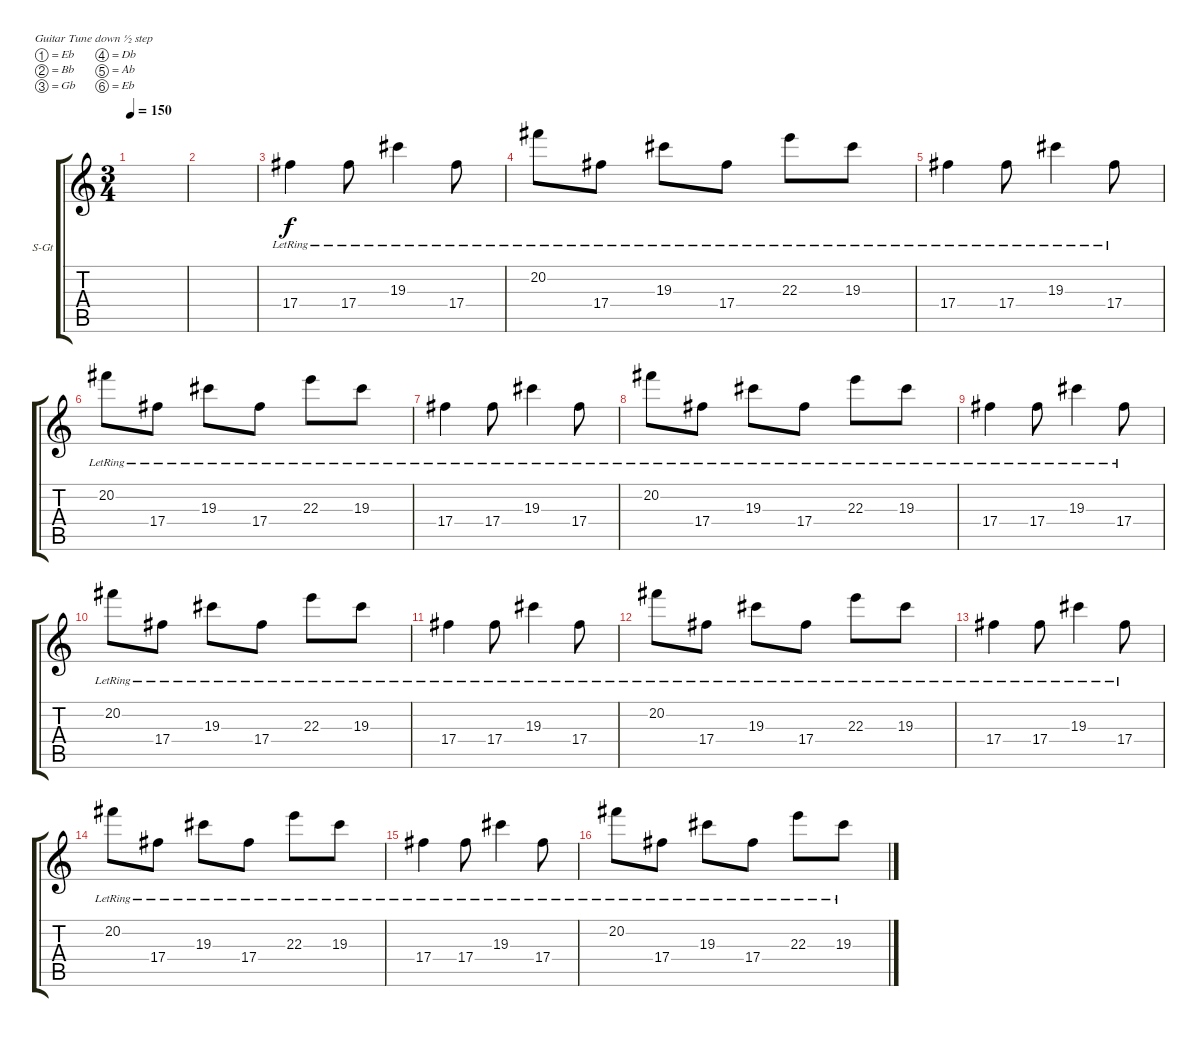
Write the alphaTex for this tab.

\defaultSystemsLayout 4
\bracketExtendMode groupsimilarinstruments
\firstSystemTrackNameOrientation horizontal
\otherSystemsTrackNameOrientation horizontal
\track ("Myles" "S-Gt") {mute instrument acousticguitarsteel}
\staff {score tabs}
\tuning (Eb4 Bb3 Gb3 Db3 Ab2 Eb2)
\ts (3 4)
\tempo 150
\clef g2
\scale
0.333333
\ks c
|
\scale
0.333333 |
\scale
0.333333 17.4{lr}.4 17.4{lr}.8 19.3{lr}.4 17.4{lr}.8 |
\scale
0.333333 20.2{lr}.8 17.4{lr}.8 19.3{lr}.8 17.4{lr}.8 22.3{lr}.8 19.3{lr}.8 |
\scale
0.333333 17.4{lr}.4 17.4{lr}.8 19.3{lr}.4 17.4{lr}.8 |
\scale
0.333333 20.2{lr}.8 17.4{lr}.8 19.3{lr}.8 17.4{lr}.8 22.3{lr}.8 19.3{lr}.8 |
\scale
0.333333 17.4{lr}.4 17.4{lr}.8 19.3{lr}.4 17.4{lr}.8 |
\scale
0.333333 20.2{lr}.8 17.4{lr}.8 19.3{lr}.8 17.4{lr}.8 22.3{lr}.8 19.3{lr}.8 |
\scale
0.333333 17.4{lr}.4 17.4{lr}.8 19.3{lr}.4 17.4{lr}.8 |
20.2{lr}.8 17.4{lr}.8 19.3{lr}.8 17.4{lr}.8 22.3{lr}.8 19.3{lr}.8 |
17.4{lr}.4 17.4{lr}.8 19.3{lr}.4 17.4{lr}.8 |
20.2{lr}.8 17.4{lr}.8 19.3{lr}.8 17.4{lr}.8 22.3{lr}.8 19.3{lr}.8 |
17.4{lr}.4 17.4{lr}.8 19.3{lr}.4 17.4{lr}.8 |
20.2{lr}.8 17.4{lr}.8 19.3{lr}.8 17.4{lr}.8 22.3{lr}.8 19.3{lr}.8 |
17.4{lr}.4 17.4{lr}.8 19.3{lr}.4 17.4{lr}.8 |
20.2{lr}.8 17.4{lr}.8 19.3{lr}.8 17.4{lr}.8 22.3{lr}.8 19.3{lr}.8
